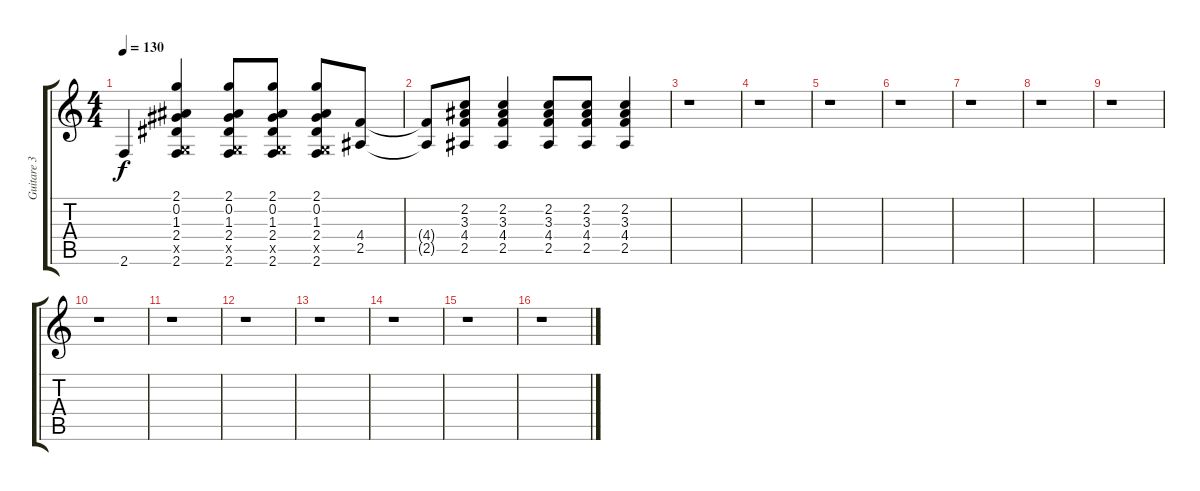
\track ("Guitare 3" "Guitare 3") {instrument acousticguitarnylon}
\staff {score tabs}
\tuning (F4 Bb3 G3 Db3 Ab2 Eb2) {hide}
\ts (4 4)
\tempo 130
\clef g2
\ks c
2.6.4{dy f} (2.1 0.2 1.3 2.4 -1.5{x} 2.6).4 (2.1 0.2 1.3 2.4 -1.5{x} 2.6).8 (2.1 0.2 1.3 2.4 -1.5{x} 2.6).8 (2.1 0.2 1.3 2.4 -1.5{x} 2.6).8 (4.4 2.5).8 |
(4.4{t} 2.5{t}).8 (2.2 3.3 4.4 2.5).8 (2.2 3.3 4.4 2.5).4 (2.2 3.3 4.4 2.5).8 (2.2 3.3 4.4 2.5).8 (2.2 3.3 4.4 2.5).4 |
r.1 |
r.1 |
r.1 |
r.1 |
r.1 |
r.1 |
r.1 |
r.1 |
r.1 |
r.1 |
r.1 |
r.1 |
r.1 |
r.1
